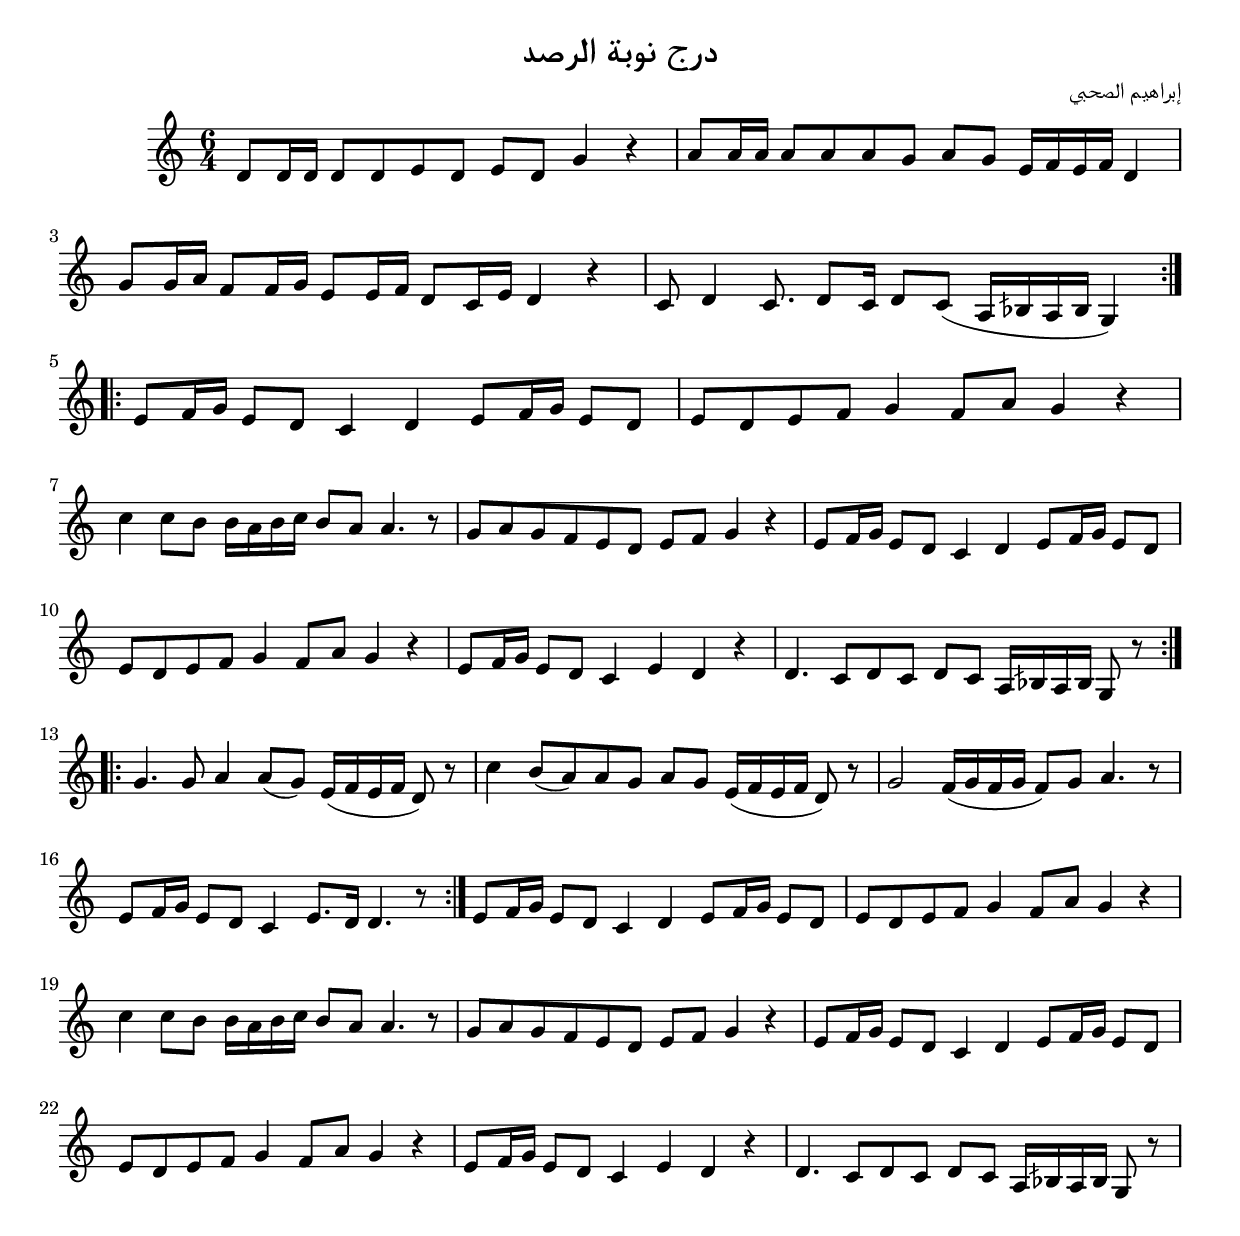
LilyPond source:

\language "italiano"
\include "arabic.ly"
\header {
  title = "درج نوبة الرصد"
  composer = "إبراهيم الصحبي"
}
refrain = \relative do
{
  mi'8 fa16 sol mi8 re do4 re mi8 fa16 sol mi8 re |
  mi re mi fa sol4 fa8 la sol4 r |
  do do8 si si16 la si do si8 la la4. r8 |
  sol la sol fa mi re mi fa sol4 r |
  mi8 fa16 sol mi8 re do4 re4 mi8 fa16 sol16 mi8 re |
  mi re mi fa sol4 fa8 la sol4 r |
  mi8 fa16 sol mi8 re do4 mi re r |
  re4. do8 re do re do la16 sisb la sisb sol8 r |
}
nota = \relative do' {
  \time 6/4
  \repeat volta 2
  {
    re8 re16 re re8 re mi re mi re sol4 r |
    la8 la16 la la8 la la sol8 la sol8 mi16 fa mi fa re4 |
    sol8 sol16 la fa8 fa16 sol mi8 mi16 fa re8 do16 mi re4 r |
    do8 re4 do8. re8 do16 re8 do8 (la16 sisb la sisb sol4) |
  }
  \repeat volta 5
  {
    \refrain
  }
  \repeat volta 3
  {
    sol'4. sol8 la4 la8 (sol) mi16 (fa mi fa re8) r8 |
    do'4 si8 (la) la sol la sol mi16 (fa mi fa re8) r |
    sol2 fa16 (sol fa sol fa8) sol la4. r8 |
    mi8 fa16 sol mi8 re do4 mi8. re16 re4. r8 |
  }
  \refrain
}

\book
{
  \score
   {
      \new Staff \with {midiInstrument = #"violin"} \nota
      \layout { }
    }
  \score
  {
    \new StaffGroup
    <<
      \new Staff \new DrumStaff \drummode
      {
        \time 6/4
        \repeat unfold 4 {bd4 bd sn sn sn sn8 sn}
      }
      \new Staff \with {midiInstrument = #"violin"} \nota
    >>
    \midi {
    \tempo 4 = 80
    }
  }
}